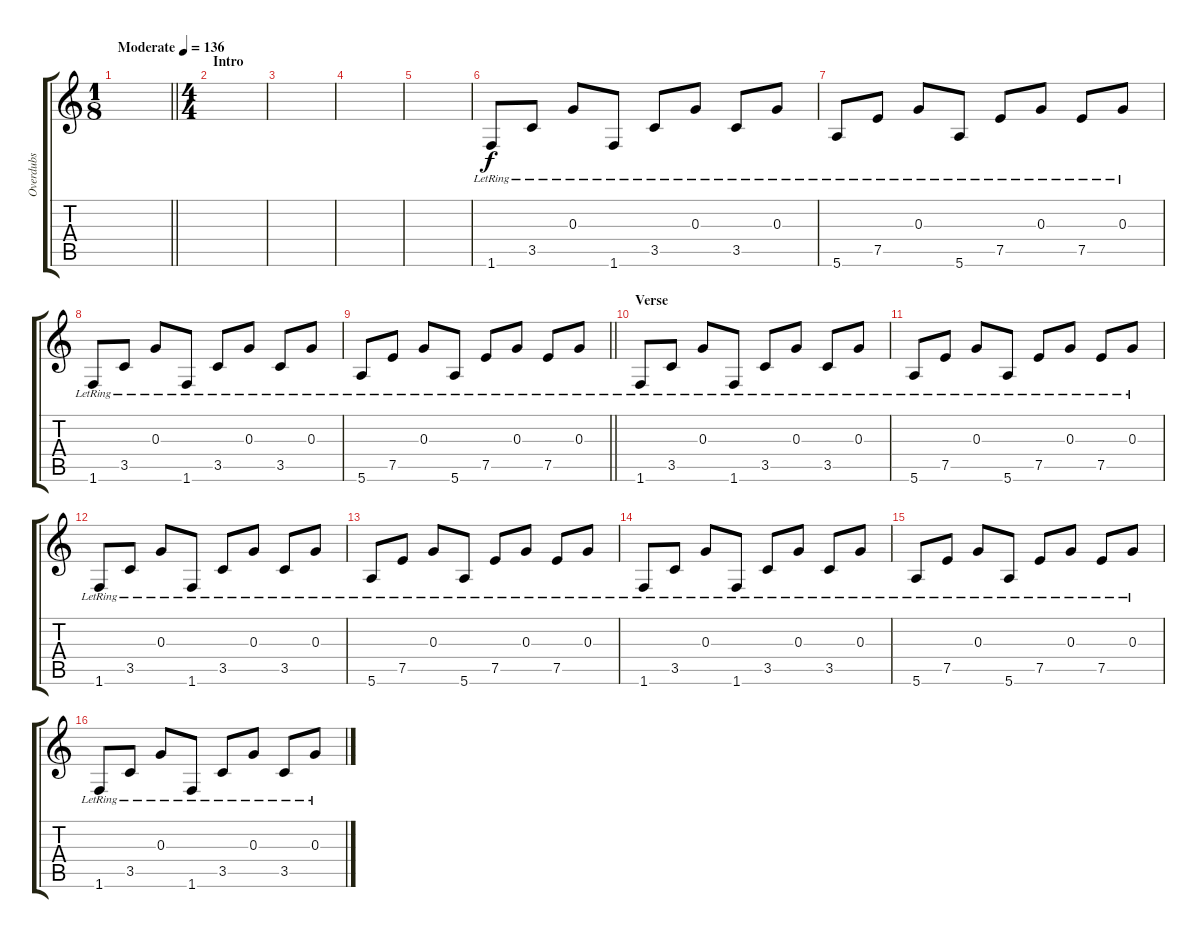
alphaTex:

\track ("Overdubs" "Overdubs") {instrument overdrivenguitar}
\staff {score tabs}
\tuning (E4 B3 G3 D3 A2 E2) {hide}
\ts (1 8)
\tempo (136 "Moderate")
\clef g2
\barLineRight lightlight
\ks c
|
\ts (4 4)
\section ("" "Intro")
|
|
|
|
1.6{lr}.8{instrument electricguitarclean} 3.5{lr}.8 0.3{lr}.8 1.6{lr}.8 3.5{lr}.8 0.3{lr}.8 3.5{lr}.8 0.3{lr}.8 |
5.6{lr}.8 7.5{lr}.8 0.3{lr}.8 5.6{lr}.8 7.5{lr}.8 0.3{lr}.8 7.5{lr}.8 0.3{lr}.8 |
1.6{lr}.8 3.5{lr}.8 0.3{lr}.8 1.6{lr}.8 3.5{lr}.8 0.3{lr}.8 3.5{lr}.8 0.3{lr}.8 |
\barLineRight lightlight
5.6{lr}.8 7.5{lr}.8 0.3{lr}.8 5.6{lr}.8 7.5{lr}.8 0.3{lr}.8 7.5{lr}.8 0.3{lr}.8 |
\section ("" "Verse")
1.6{lr}.8 3.5{lr}.8 0.3{lr}.8 1.6{lr}.8 3.5{lr}.8 0.3{lr}.8 3.5{lr}.8 0.3{lr}.8 |
5.6{lr}.8 7.5{lr}.8 0.3{lr}.8 5.6{lr}.8 7.5{lr}.8 0.3{lr}.8 7.5{lr}.8 0.3{lr}.8 |
1.6{lr}.8 3.5{lr}.8 0.3{lr}.8 1.6{lr}.8 3.5{lr}.8 0.3{lr}.8 3.5{lr}.8 0.3{lr}.8 |
5.6{lr}.8 7.5{lr}.8 0.3{lr}.8 5.6{lr}.8 7.5{lr}.8 0.3{lr}.8 7.5{lr}.8 0.3{lr}.8 |
1.6{lr}.8 3.5{lr}.8 0.3{lr}.8 1.6{lr}.8 3.5{lr}.8 0.3{lr}.8 3.5{lr}.8 0.3{lr}.8 |
5.6{lr}.8 7.5{lr}.8 0.3{lr}.8 5.6{lr}.8 7.5{lr}.8 0.3{lr}.8 7.5{lr}.8 0.3{lr}.8 |
1.6{lr}.8 3.5{lr}.8 0.3{lr}.8 1.6{lr}.8 3.5{lr}.8 0.3{lr}.8 3.5{lr}.8 0.3{lr}.8
